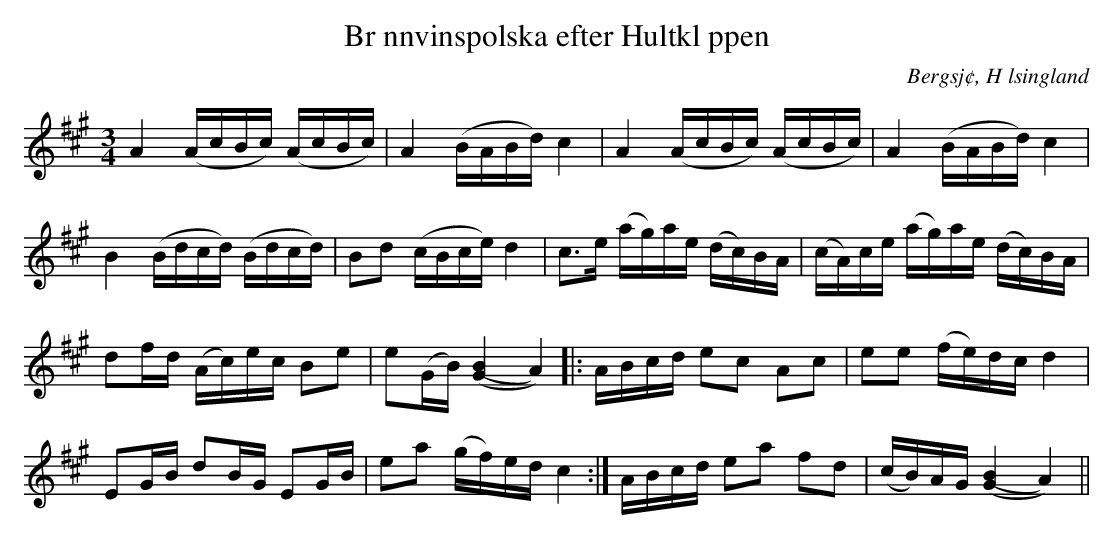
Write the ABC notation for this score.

X:1
T: Br nnvinspolska efter Hultkl ppen
O: Bergsj¢, H lsingland
M: 3/4
L: 1/16
K: A
A4 (AcBc) (AcBc) | A4 (BABd) c4 | A4 (AcBc) (AcBc) | A4 (BABd) c4 |
B4 (Bdcd) (Bdcd) | B2d2 (cBce) d4 | c2>e2 (ag)ae (dc)BA | (cA)ce (ag)ae (dc)BA |
d2fd (Ac)ec B2e2 | e2(GB) [(G4(B4] A4)) |: ABcd e2c2 A2c2 | e2e2 (fe)dc d4 |
E2GB d2BG E2GB | e2a2 (gf)ed c4 :| ABcd e2a2 f2d2 | (cB)AG [(G4(B4] A4)) ||
